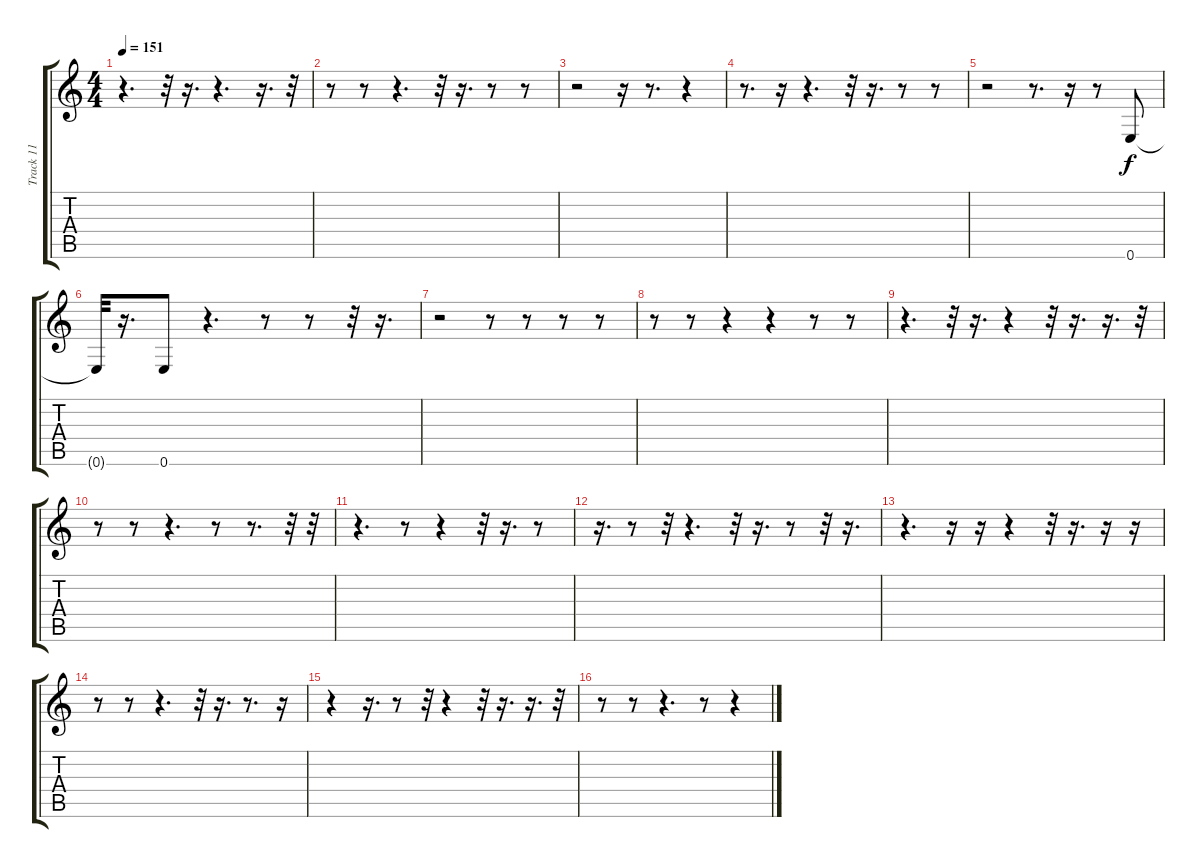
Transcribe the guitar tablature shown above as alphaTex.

\track ("Track 11" "Track 11") {instrument electricbasspick}
\staff {score tabs}
\tuning (E4 B3 G3 D3 A2 E2) {hide}
\ts (4 4)
\tempo 151
\clef g2
\ks c
r.4{d dy f} r.32 r.16{d} r.4{d} r.16{d} r.32 |
r.8 r.8 r.4{d} r.32 r.16{d} r.8 r.8 |
r.2 r.16 r.8{d} r.4 |
r.8{d} r.16 r.4{d} r.32 r.16{d} r.8 r.8 |
r.2 r.8{d} r.16 r.8 0.6.8 |
0.6{t}.32 r.16{d} 0.6.8 r.4{d} r.8 r.8 r.32 r.16{d} |
r.2 r.8 r.8 r.8 r.8 |
r.8 r.8 r.4 r.4 r.8 r.8 |
r.4{d} r.32 r.16{d} r.4 r.32 r.16{d} r.16{d} r.32 |
r.8 r.8 r.4{d} r.8 r.8{d} r.32 r.32 |
r.4{d} r.8 r.4 r.32 r.16{d} r.8 |
r.16{d} r.8 r.32 r.4{d} r.32 r.16{d} r.8 r.32 r.16{d} |
r.4{d} r.16 r.16 r.4 r.32 r.16{d} r.16 r.16 |
r.8 r.8 r.4{d} r.32 r.16{d} r.8{d} r.16 |
r.4 r.16{d} r.8 r.32 r.4 r.32 r.16{d} r.16{d} r.32 |
r.8 r.8 r.4{d} r.8 r.4
